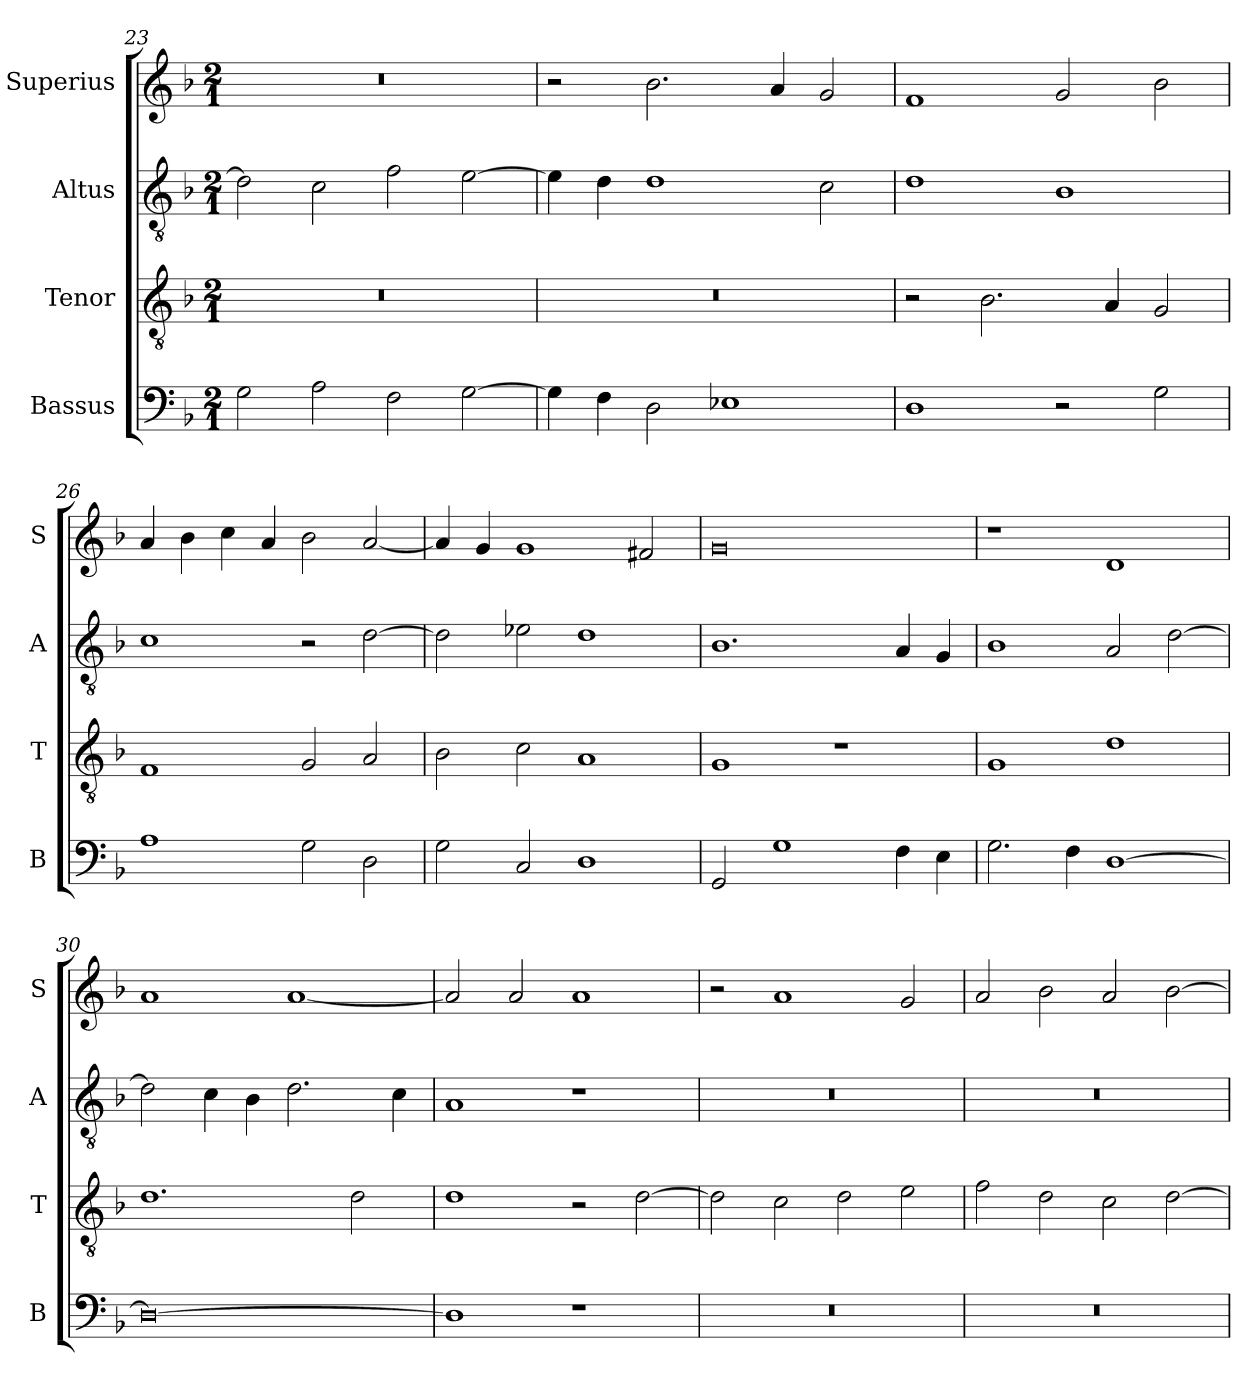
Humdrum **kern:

**kern	**kern	**kern	**kern
*part4	*part3	*part2	*part1
*staff4	*staff3	*staff2	*staff1
*I"Bassus	*I"Tenor	*I"Altus	*I"Superius
*I'B	*I'T	*I'A	*I'S
*clefF4	*clefGv2	*clefGv2	*clefG2
*k[b-]	*k[b-]	*k[b-]	*k[b-]
*M2/1	*M2/1	*M2/1	*M2/1
=23	=23	=23	=23
2G\	0r	2d\]	0r
2A\	.	2c\	.
2F\	.	2f\	.
[2G\	.	[2e\	.
=24	=24	=24	=24
4G\]	0r	4e\]	2r
4F\	.	4d\	.
2D\	.	1d	2.b-\
1E-X	.	.	.
.	.	.	4a/
.	.	2c\	2g/
=25	=25	=25	=25
1D	2r	1d	1f
.	2.B-\	.	.
2r	.	1B-	2g/
.	4A/	.	.
2G\	2G/	.	2b-\
=26	=26	=26	=26
1A	1F	1c	4a/
.	.	.	4b-\
.	.	.	4cc\
.	.	.	4a/
2G\	2G/	2r	2b-\
2D\	2A/	[2d\	[2a/
=27	=27	=27	=27
2G\	2B-\	2d\]	4a/]
.	.	.	4g/
2C/	2c\	2e-X\	1g
1D	1A	1d	.
.	.	.	2f#X/
=28	=28	=28	=28
2GG/	1G	1.B-	0g
1G	.	.	.
.	1r	.	.
4F\	.	4A/	.
4E\	.	4G/	.
=29	=29	=29	=29
2.G\	1G	1B-	1r
4F\	.	.	.
[1D	1d	2A/	1d
.	.	[2d\	.
=30	=30	=30	=30
0D_	1.d	2d\]	1a
.	.	4c\	.
.	.	4B-\	.
.	.	2.d\	[1a
.	2d\	.	.
.	.	4c\	.
=31	=31	=31	=31
1D]	1d	1A	2a/]
.	.	.	2a/
1r	2r	1r	1a
.	[2d\	.	.
=32	=32	=32	=32
0r	2d\]	0r	2r
.	2c\	.	1a
.	2d\	.	.
.	2e\	.	2g/
=33	=33	=33	=33
0r	2f\	0r	2a/
.	2d\	.	2b-\
.	2c\	.	2a/
.	[2d\	.	[2b-\
=	=	=	=
*-	*-	*-	*-
